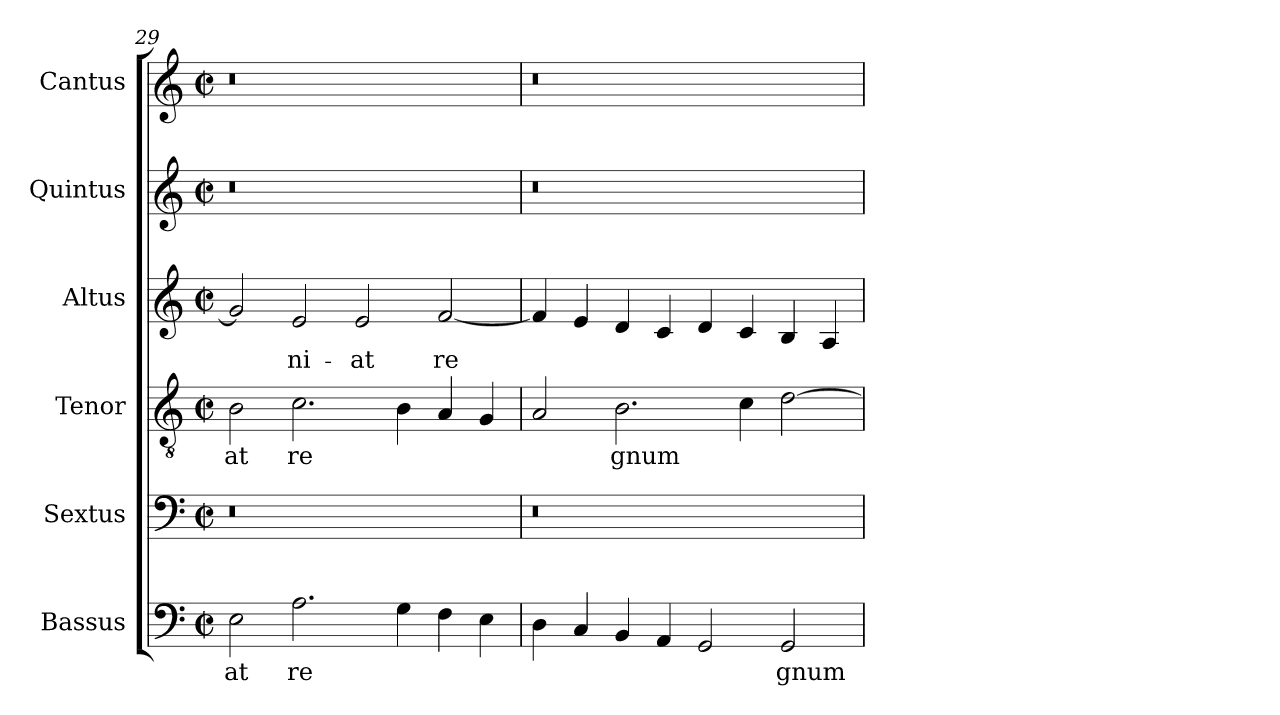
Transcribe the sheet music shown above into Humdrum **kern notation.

**kern	**text	**kern	**kern	**text	**kern	**text	**kern	**kern
*part6	*part6	*part5	*part4	*part4	*part3	*part3	*part2	*part1
*staff6	*staff6	*staff5	*staff4	*staff4	*staff3	*staff3	*staff2	*staff1
*I"Bassus	*	*I"Sextus	*I"Tenor	*	*I"Altus	*	*I"Quintus	*I"Cantus
*clefF4	*	*clefF4	*clefGv2	*	*clefG2	*	*clefG2	*clefG2
*k[]	*	*k[]	*k[]	*	*k[]	*	*k[]	*k[]
*C:	*	*C:	*C:	*	*C:	*	*C:	*C:
*M2/2	*	*M2/2	*M2/2	*	*M2/2	*	*M2/2	*M2/2
*met(c|)	*	*met(c|)	*met(c|)	*	*met(c|)	*	*met(c|)	*met(c|)
=29	=29	=29	=29	=29	=29	=29	=29	=29
!	!LO:LY:b:cj	!	!	!LO:LY:b:cj	!	!LO:LY:b:cj	!	!
2E\	at	0r	2B\	-at	2g/]	--	0r	0r
!	!LO:LY:b:cj	!	!	!LO:LY:b:cj	!	!LO:LY:b:cj	!	!
2.A\	re	.	2.c\	re-	2e/	-ni-	.	.
!	!	!	!	!	!	!LO:LY:b:cj	!	!
.	.	.	.	.	2e/	-at	.	.
!	!LO:LY:b:cj	!	!	!LO:LY:b:cj	!	!	!	!
4G\	.	.	4B\	--	.	.	.	.
!	!LO:LY:b:cj	!	!	!LO:LY:b:cj	!	!LO:LY:b:cj	!	!
4F\	.	.	4A/	--	[<2f/	re-	.	.
!	!LO:LY:b:cj	!	!	!LO:LY:b:cj	!	!	!	!
4E\	.	.	4G/	--	.	.	.	.
=30	=30	=30	=30	=30	=30	=30	=30	=30
!	!LO:LY:b:cj	!	!	!LO:LY:b:cj	!	!LO:LY:b:cj	!	!
4D\	.	0r	2A/	--	4f/]	--	0r	0r
!	!LO:LY:b:cj	!	!	!	!	!LO:LY:b:cj	!	!
4C/	.	.	.	.	4e/	--	.	.
!	!LO:LY:b:cj	!	!	!LO:LY:b:cj	!	!LO:LY:b:cj	!	!
4BB/	.	.	2.B\	-gnum	4d/	--	.	.
!	!LO:LY:b:cj	!	!	!	!	!LO:LY:b:cj	!	!
4AA/	.	.	.	.	4c/	--	.	.
!	!LO:LY:b:cj	!	!	!	!	!LO:LY:b:cj	!	!
2GG/	.	.	.	.	4d/	--	.	.
!	!	!	!	!LO:LY:b:cj	!	!LO:LY:b:cj	!	!
.	.	.	4c\	.	4c/	--	.	.
!	!LO:LY:b:cj	!	!	!LO:LY:b:cj	!	!LO:LY:b:cj	!	!
2GG/	gnum	.	[<2d\	.	4B/	--	.	.
!	!	!	!	!	!	!LO:LY:b:cj	!	!
.	.	.	.	.	4A/	--	.	.
=	=	=	=	=	=	=	=	=
*-	*-	*-	*-	*-	*-	*-	*-	*-
